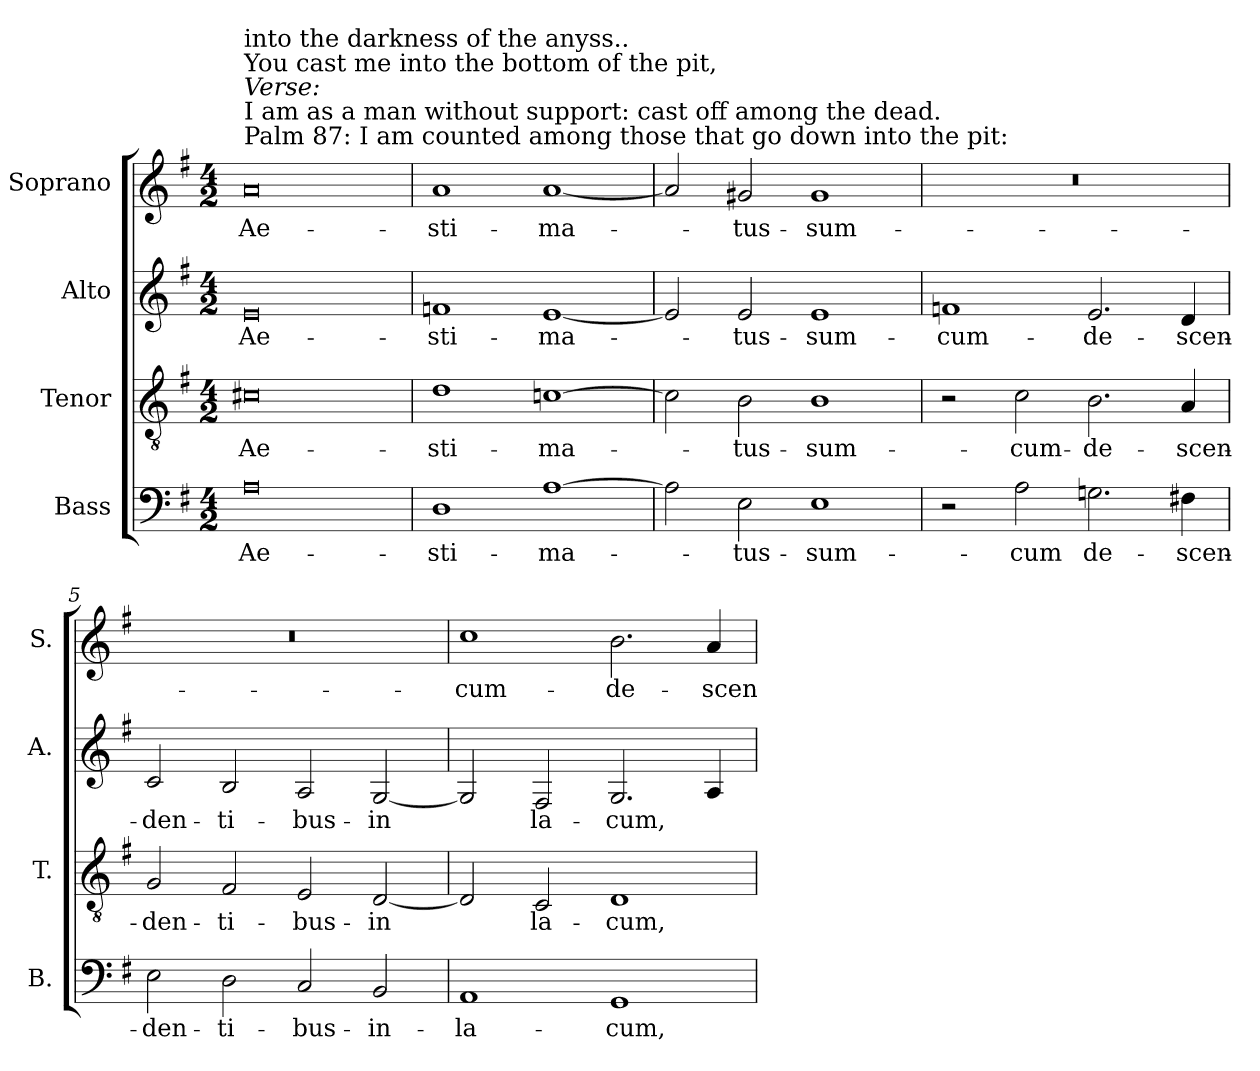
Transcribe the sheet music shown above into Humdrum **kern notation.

**kern	**text	**kern	**text	**kern	**text	**kern	**text
*part4	*part4	*part3	*part3	*part2	*part2	*part1	*part1
*staff4	*staff4	*staff3	*staff3	*staff2	*staff2	*staff1	*staff1
*I"Bass	*	*I"Tenor	*	*I"Alto	*	*I"Soprano	*
*I'B.	*	*I'T.	*	*I'A.	*	*I'S.	*
!!LO:PB:g=z
*clefF4	*	*clefGv2	*	*clefG2	*	*clefG2	*
*	*	*ITrd7c12	*	*	*	*	*
*k[f#]	*	*k[f#]	*	*k[f#]	*	*k[f#]	*
*G:	*	*G:	*	*G:	*	*G:	*
*M4/2	*	*M4/2	*	*M4/2	*	*M4/2	*
*MM160	*	*MM160	*	*MM160	*	*MM160	*
=1	=1	=1	=1	=1	=1	=1	=1
!	!LO:LY:b:color=#000000	!	!	!	!	!	!
!	!	!	!LO:LY:b:color=#000000	!	!	!	!
!	!	!	!	!	!LO:LY:b:color=#000000	!	!
!	!	!	!	!	!	!LO:TX:a:t=Palm 87&colon; I am counted among those that go down into the pit&colon;	!
!	!	!	!	!	!	!LO:TX:t=I am as a man without support&colon; cast off among the dead.	!
!	!	!	!	!	!	!LO:TX:i:t=Verse&colon;	!
!	!	!	!	!	!	!LO:TX:t=You cast me into the bottom of the pit,	!
!	!	!	!	!	!	!LO:TX:t=into the darkness of the anyss..	!
!	!	!	!	!	!	!	!LO:LY:b:color=#000000
0Ai	Ae-	0C#Xi	Ae-	0ei	Ae-	0ai	Ae-
=2	=2	=2	=2	=2	=2	=2	=2
!	!LO:LY:b:color=#000000	!	!	!	!	!	!
!	!	!	!LO:LY:b:color=#000000	!	!	!	!
!	!	!	!	!	!LO:LY:b:color=#000000	!	!
!	!	!	!	!	!	!	!LO:LY:b:color=#000000
1Di	-sti-	1Di	-sti-	1fni	-sti-	1ai	-sti-
!	!LO:LY:b:color=#000000	!	!	!	!	!	!
!	!	!	!LO:LY:b:color=#000000	!	!	!	!
!	!	!	!	!	!LO:LY:b:color=#000000	!	!
!	!	!	!	!	!	!	!LO:LY:b:color=#000000
[1Ai	-ma-	[1Cni	-ma-	[1ei	-ma-	[1ai	-ma-
=3	=3	=3	=3	=3	=3	=3	=3
2Ai\]	.	2Ci\]	.	2ei/]	.	2ai/]	.
!	!LO:LY:b:color=#000000	!	!	!	!	!	!
!	!	!	!LO:LY:b:color=#000000	!	!	!	!
!	!	!	!	!	!LO:LY:b:color=#000000	!	!
!	!	!	!	!	!	!	!LO:LY:b:color=#000000
2Ei\	-tus-	2BBi\	-tus-	2ei/	-tus-	2g#Xi/	-tus-
!	!LO:LY:b:color=#000000	!	!	!	!	!	!
!	!	!	!LO:LY:b:color=#000000	!	!	!	!
!	!	!	!	!	!LO:LY:b:color=#000000	!	!
!	!	!	!	!	!	!	!LO:LY:b:color=#000000
1Ei	-sum-	1BBi	-sum-	1ei	-sum-	1g#i	-sum-
=4	=4	=4	=4	=4	=4	=4	=4
!	!	!	!	!	!LO:LY:b:color=#000000	!LO:N:vis=1	!
2r	.	2r	.	1fni	-cum-	0r	.
!	!LO:LY:b:color=#000000	!	!	!	!	!	!
!	!	!	!LO:LY:b:color=#000000	!	!	!	!
2Ai\	-cum	2Ci\	-cum-	.	.	.	.
!	!LO:LY:b:color=#000000	!	!	!	!	!	!
!	!	!	!LO:LY:b:color=#000000	!	!	!	!
!	!	!	!	!	!LO:LY:b:color=#000000	!	!
2.Gni\	de-	2.BBi\	-de-	2.ei/	-de-	.	.
!	!LO:LY:b:color=#000000	!	!	!	!	!	!
!	!	!	!LO:LY:b:color=#000000	!	!	!	!
!	!	!	!	!	!LO:LY:b:color=#000000	!	!
4F#Xi\	-scen-	4AAi/	-scen-	4di/	-scen-	.	.
=5	=5	=5	=5	=5	=5	=5	=5
!	!LO:LY:b:color=#000000	!	!	!	!	!	!
!	!	!	!LO:LY:b:color=#000000	!	!	!	!
!	!	!	!	!	!LO:LY:b:color=#000000	!LO:N:vis=1	!
2Ei\	-den-	2GGi/	-den-	2ci/	-den-	0r	.
!	!LO:LY:b:color=#000000	!	!	!	!	!	!
!	!	!	!LO:LY:b:color=#000000	!	!	!	!
!	!	!	!	!	!LO:LY:b:color=#000000	!	!
2Di\	-ti-	2FF#i/	-ti-	2Bi/	-ti-	.	.
!	!LO:LY:b:color=#000000	!	!	!	!	!	!
!	!	!	!LO:LY:b:color=#000000	!	!	!	!
!	!	!	!	!	!LO:LY:b:color=#000000	!	!
2Ci/	-bus-	2EEi/	-bus-	2Ai/	-bus-	.	.
!	!LO:LY:b:color=#000000	!	!	!	!	!	!
!	!	!	!LO:LY:b:color=#000000	!	!	!	!
!	!	!	!	!	!LO:LY:b:color=#000000	!	!
2BBi/	-in-	[2DDi/	-in	[2Gi/	-in	.	.
=6	=6	=6	=6	=6	=6	=6	=6
!	!LO:LY:b:color=#000000	!	!	!	!	!	!
!	!	!	!	!	!	!	!LO:LY:b:color=#000000
1AAi	-la-	2DDi/]	.	2Gi/]	.	1cci	-cum-
!	!	!	!LO:LY:b:color=#000000	!	!	!	!
!	!	!	!	!	!LO:LY:b:color=#000000	!	!
.	.	2CCi/	la-	2F#i/	la-	.	.
!	!LO:LY:b:color=#000000	!	!	!	!	!	!
!	!	!	!LO:LY:b:color=#000000	!	!	!	!
!	!	!	!	!	!LO:LY:b:color=#000000	!	!
!	!	!	!	!	!	!	!LO:LY:b:color=#000000
1GGi	-cum,-	1DDi	-cum,-	2.Gi/	-cum,	2.bi\	-de-
!	!	!	!	!	!	!	!LO:LY:b:color=#000000
.	.	.	.	4Ai/	.	4ai/	-scen-
=	=	=	=	=	=	=	=
*-	*-	*-	*-	*-	*-	*-	*-
